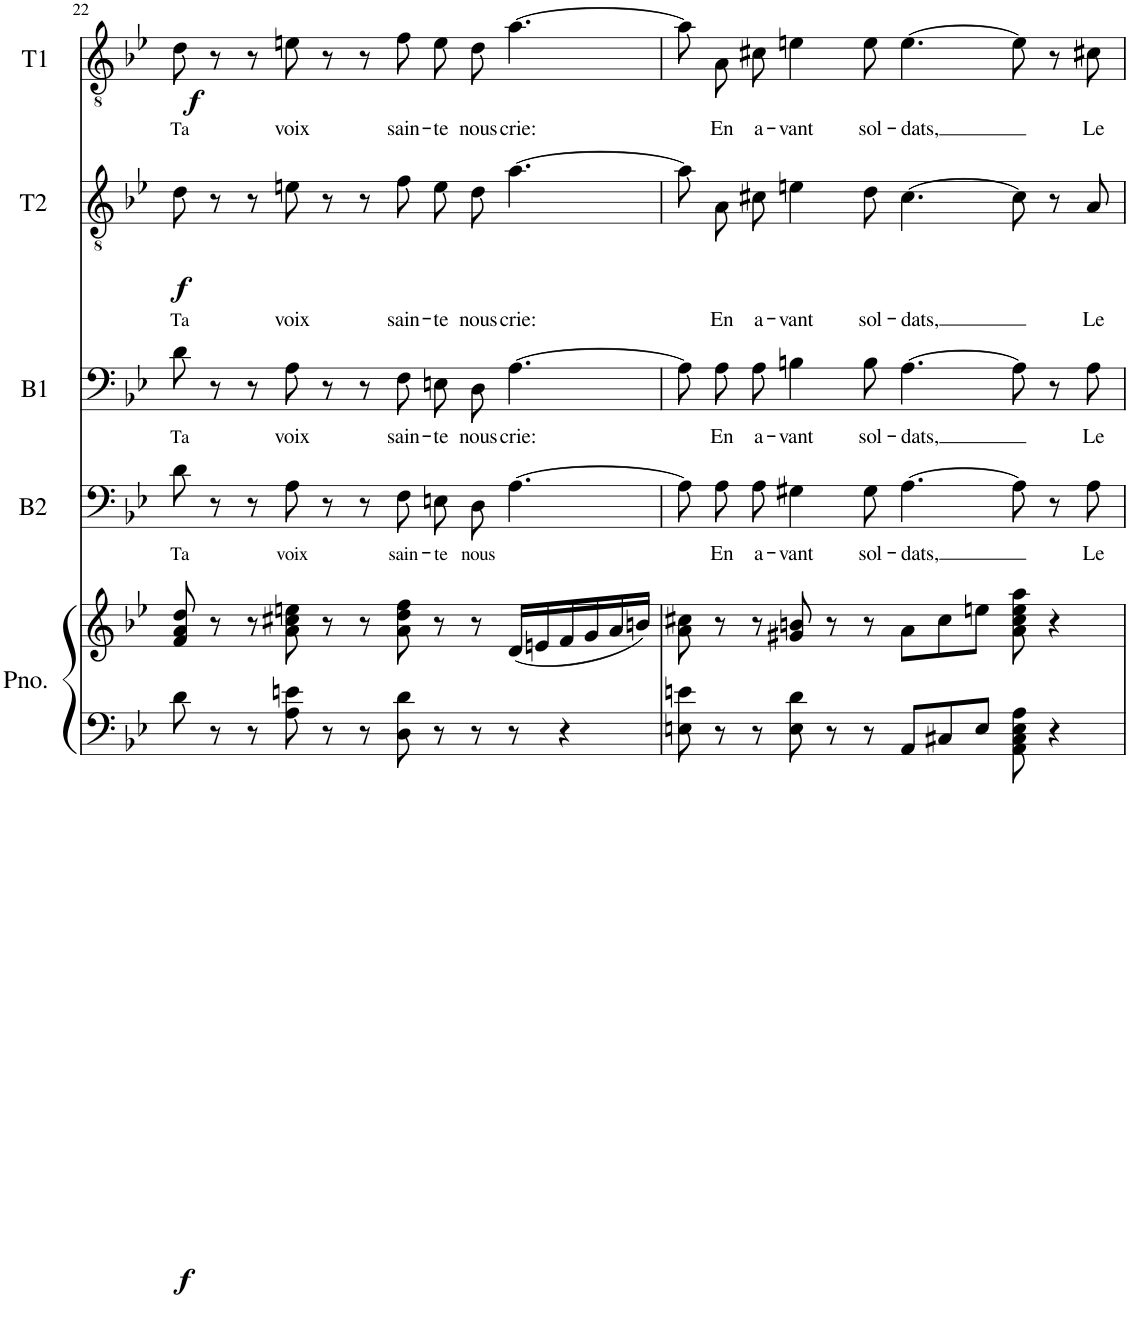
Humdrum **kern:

**kern	**kern	**dynam	**kern	**text	**kern	**text	**kern	**text	**dynam	**kern	**text	**dynam
*part5	*part5	*part5	*part4	*part4	*part3	*part3	*part2	*part2	*part2	*part1	*part1	*part1
*staff6	*staff5	*staff5/6	*staff4	*staff4	*staff3	*staff3	*staff2	*staff2	*staff2	*staff1	*staff1	*staff1
*I"Piano	*	*	*I"B2	*	*I"B1	*	*I"T2	*	*	*I"T1	*	*
*I'Pno.	*	*	*I'B2	*	*I'B1	*	*I'T2	*	*	*I'T1	*	*
!!LO:PB:g=z
*clefF4	*clefG2	*	*clefF4	*	*clefF4	*	*clefGv2	*	*	*clefGv2	*	*
*k[b-e-]	*k[b-e-]	*	*k[b-e-]	*	*k[b-e-]	*	*k[b-e-]	*	*	*k[b-e-]	*	*
*M12/8	*M12/8	*	*M12/8	*	*M12/8	*	*M12/8	*	*	*M12/8	*	*
=22	=22	=22	=22	=22	=22	=22	=22	=22	=22	=22	=22	=22
!	!	!LO:DY:b=2	!	!LO:LY:b	!	!LO:LY:b	!	!LO:LY:b	!LO:DY:b	!	!LO:LY:b	!LO:DY:b
8d\	8f/ 8a/ 8dd/	f	8d\	Ta	8d\	Ta	8d\	Ta	f	8d\	Ta	f
8r	8r	.	8r	.	8r	.	8r	.	.	8r	.	.
8r	8r	.	8r	.	8r	.	8r	.	.	8r	.	.
!	!	!	!	!LO:LY:b	!	!LO:LY:b	!	!LO:LY:b	!	!	!LO:LY:b	!
8A\ 8en\	8a\ 8cc#X\ 8een\	.	8A\	voix	8A\	voix	8en\	voix	.	8en\	voix	.
8r	8r	.	8r	.	8r	.	8r	.	.	8r	.	.
8r	8r	.	8r	.	8r	.	8r	.	.	8r	.	.
!	!	!	!	!LO:LY:b	!	!LO:LY:b	!	!LO:LY:b	!	!	!LO:LY:b	!
8D\ 8d\	8a\ 8dd\ 8ff\	.	8F\L	sain-	8F\L	sain-	8f\L	sain-	.	8f\L	sain-	.
!	!	!	!	!LO:LY:b	!	!LO:LY:b	!	!LO:LY:b	!	!	!LO:LY:b	!
8r	8r	.	8En\	-te	8En\	-te	8e\	-te	.	8e\	-te	.
!	!	!	!	!LO:LY:b	!	!LO:LY:b	!	!LO:LY:b	!	!	!LO:LY:b	!
8r	8r	.	8D\J	nous	8D\J	nous	8d\J	nous	.	8d\J	nous	.
!	!	!	!	!	!	!LO:LY:b	!	!LO:LY:b	!	!	!LO:LY:b	!
8r	(16d/LL	.	[4.A\	.	[4.A\	crie:	[4.a\	crie:	.	[4.a\	crie:	.
.	16en/	.	.	.	.	.	.	.	.	.	.	.
4r	16f/	.	.	.	.	.	.	.	.	.	.	.
.	16g/	.	.	.	.	.	.	.	.	.	.	.
.	16a/	.	.	.	.	.	.	.	.	.	.	.
.	16bn/JJ)	.	.	.	.	.	.	.	.	.	.	.
=23	=23	=23	=23	=23	=23	=23	=23	=23	=23	=23	=23	=23
8En\ 8en\	8a\ 8cc#X\	.	8A\L]	.	8A\L]	.	8a\L]	.	.	8a\L]	.	.
!	!	!	!	!LO:LY:b	!	!LO:LY:b	!	!LO:LY:b	!	!	!LO:LY:b	!
8r	8r	.	8A\	En	8A\	En	8A\	En	.	8A\	En	.
!	!	!	!	!LO:LY:b	!	!LO:LY:b	!	!LO:LY:b	!	!	!LO:LY:b	!
8r	8r	.	8A\J	a-	8A\J	a-	8c#X\J	a-	.	8c#X\J	a-	.
!	!	!	!	!LO:LY:b	!	!LO:LY:b	!	!LO:LY:b	!	!	!LO:LY:b	!
8E\ 8d\	8g#X/ 8bn/	.	4G#X\	-vant	4Bn\	-vant	4en\	-vant	.	4en\	-vant	.
8r	8r	.	.	.	.	.	.	.	.	.	.	.
!	!	!	!	!LO:LY:b	!	!LO:LY:b	!	!LO:LY:b	!	!	!LO:LY:b	!
8r	8r	.	8G#\	sol-	8B\	sol-	8d\	sol-	.	8e\	sol-	.
!	!	!	!	!LO:LY:b	!	!LO:LY:b	!	!LO:LY:b	!	!	!LO:LY:b	!
8AA/L	8a\L	.	[4.A\	-dats,	[4.A\	-dats,	[4.c#\	-dats,	.	[4.e\	-dats,	.
8C#X/	8cc#\	.	.	.	.	.	.	.	.	.	.	.
8E/J	8een\J	.	.	.	.	.	.	.	.	.	.	.
8AA\ 8C#\ 8E\ 8A\	8a\ 8cc#\ 8ee\ 8aa\	.	8A\]	.	8A\]	.	8c#\]	.	.	8e\]	.	.
4r	4r	.	8r	.	8r	.	8r	.	.	8r	.	.
!	!	!	!	!LO:LY:b	!	!LO:LY:b	!	!LO:LY:b	!	!	!LO:LY:b	!
.	.	.	8A\	Le	8A\	Le	8A/	Le	.	8c#X\	Le	.
=	=	=	=	=	=	=	=	=	=	=	=	=
*-	*-	*-	*-	*-	*-	*-	*-	*-	*-	*-	*-	*-
